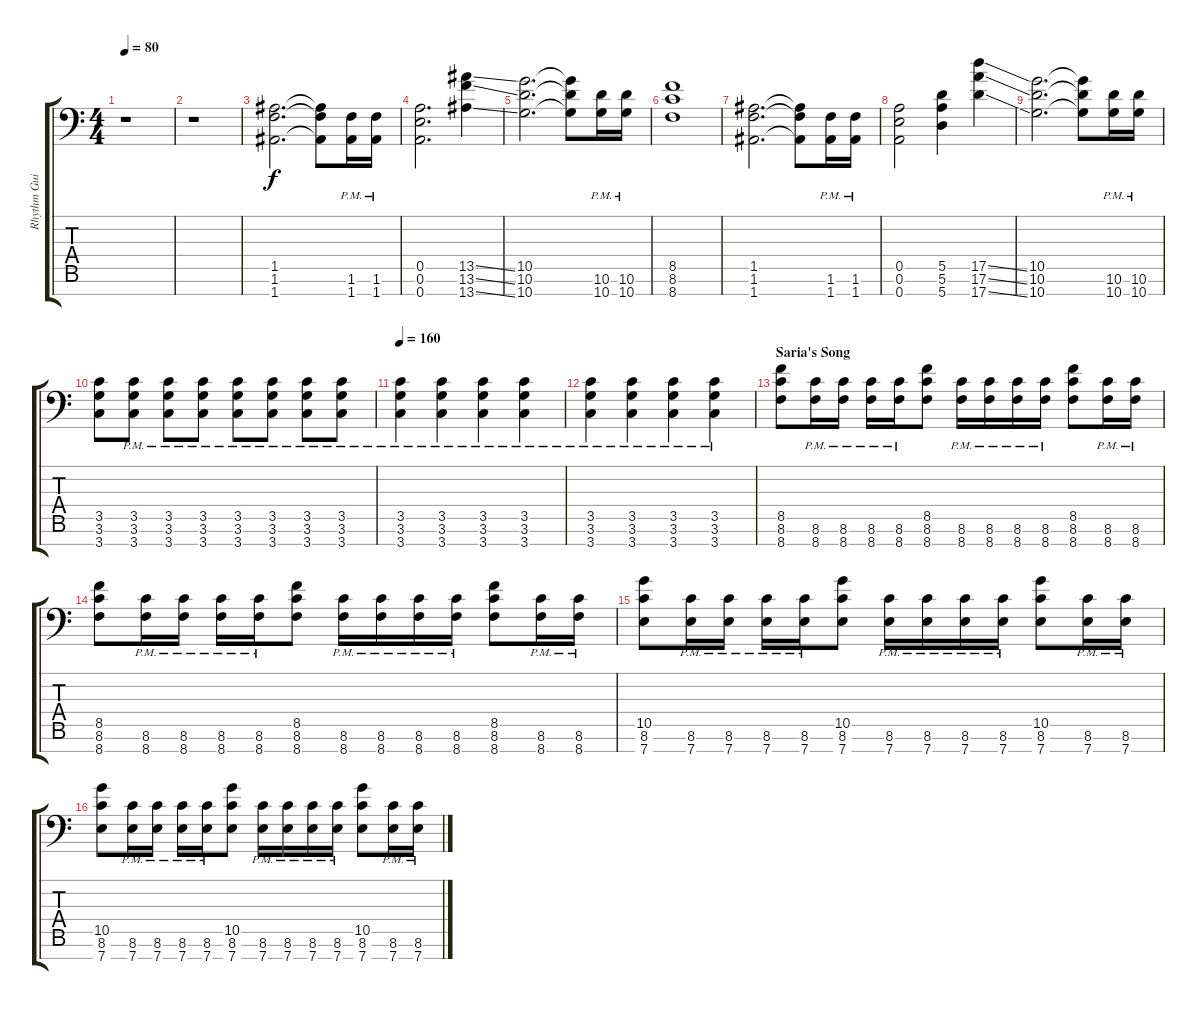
\track ("Rhythm Guitar" "Rhythm Gui") {instrument distortionguitar}
\staff {score tabs}
\tuning (E4 B3 G3 D3 A2 E2 A1) {hide}
\ts (4 4)
\tempo 80
\clef f4
\ks c
r.1{dy f} |
r.1 |
(1.5 1.6 1.7).2{d} (1.5{t} 1.6{t} 1.7{t}).8 (1.6{pm} 1.7{pm}).16 (1.6{pm} 1.7{pm}).16 |
(0.5 0.6 0.7).2{d} (13.5{ss} 13.6{ss} 13.7{ss}).4 |
(10.5 10.6 10.7).2{d} (10.5{t} 10.6{t} 10.7{t}).8 (10.6{pm} 10.7{pm}).16 (10.6{pm} 10.7{pm}).16 |
(8.5 8.6 8.7).1 |
(1.5 1.6 1.7).2{d} (1.5{t} 1.6{t} 1.7{t}).8 (1.6{pm} 1.7{pm}).16 (1.6{pm} 1.7{pm}).16 |
(0.5 0.6 0.7).2 (5.5 5.6 5.7).4 (17.5{ss} 17.6{ss} 17.7{ss}).4 |
(10.5 10.6 10.7).2{d} (10.5{t} 10.6{t} 10.7{t}).8 (10.6{pm} 10.7{pm}).16 (10.6{pm} 10.7{pm}).16 |
(3.5 3.6 3.7).8 (3.5{pm} 3.6{pm} 3.7{pm}).8 (3.5{pm} 3.6{pm} 3.7{pm}).8 (3.5{pm} 3.6{pm} 3.7{pm}).8 (3.5{pm} 3.6{pm} 3.7{pm}).8 (3.5{pm} 3.6{pm} 3.7{pm}).8 (3.5{pm} 3.6{pm} 3.7{pm}).8 (3.5{pm} 3.6{pm} 3.7{pm}).8 |
\tempo 160
(3.5{pm} 3.6{pm} 3.7{pm}).4 (3.5{pm} 3.6{pm} 3.7{pm}).4 (3.5{pm} 3.6{pm} 3.7{pm}).4 (3.5{pm} 3.6{pm} 3.7{pm}).4 |
(3.5{pm} 3.6{pm} 3.7{pm}).4 (3.5{pm} 3.6{pm} 3.7{pm}).4 (3.5{pm} 3.6{pm} 3.7{pm}).4 (3.5{pm} 3.6{pm} 3.7{pm}).4 |
\section ("" "Saria's Song")
(8.5 8.6 8.7).8 (8.6{pm} 8.7{pm}).16 (8.6{pm} 8.7{pm}).16 (8.6{pm} 8.7{pm}).16 (8.6{pm} 8.7{pm}).16 (8.5 8.6 8.7).8 (8.6{pm} 8.7{pm}).16 (8.6{pm} 8.7{pm}).16 (8.6{pm} 8.7{pm}).16 (8.6{pm} 8.7{pm}).16 (8.5 8.6 8.7).8 (8.6{pm} 8.7{pm}).16 (8.6{pm} 8.7{pm}).16 |
(8.5 8.6 8.7).8 (8.6{pm} 8.7{pm}).16 (8.6{pm} 8.7{pm}).16 (8.6{pm} 8.7{pm}).16 (8.6{pm} 8.7{pm}).16 (8.5 8.6 8.7).8 (8.6{pm} 8.7{pm}).16 (8.6{pm} 8.7{pm}).16 (8.6{pm} 8.7{pm}).16 (8.6{pm} 8.7{pm}).16 (8.5 8.6 8.7).8 (8.6{pm} 8.7{pm}).16 (8.6{pm} 8.7{pm}).16 |
(10.5 8.6 7.7).8 (8.6{pm} 7.7{pm}).16 (8.6{pm} 7.7{pm}).16 (8.6{pm} 7.7{pm}).16 (8.6{pm} 7.7{pm}).16 (10.5 8.6 7.7).8 (8.6{pm} 7.7{pm}).16 (8.6{pm} 7.7{pm}).16 (8.6{pm} 7.7{pm}).16 (8.6{pm} 7.7{pm}).16 (10.5 8.6 7.7).8 (8.6{pm} 7.7{pm}).16 (8.6{pm} 7.7{pm}).16 |
(10.5 8.6 7.7).8 (8.6{pm} 7.7{pm}).16 (8.6{pm} 7.7{pm}).16 (8.6{pm} 7.7{pm}).16 (8.6{pm} 7.7{pm}).16 (10.5 8.6 7.7).8 (8.6{pm} 7.7{pm}).16 (8.6{pm} 7.7{pm}).16 (8.6{pm} 7.7{pm}).16 (8.6{pm} 7.7{pm}).16 (10.5 8.6 7.7).8 (8.6{pm} 7.7{pm}).16 (8.6{pm} 7.7{pm}).16
